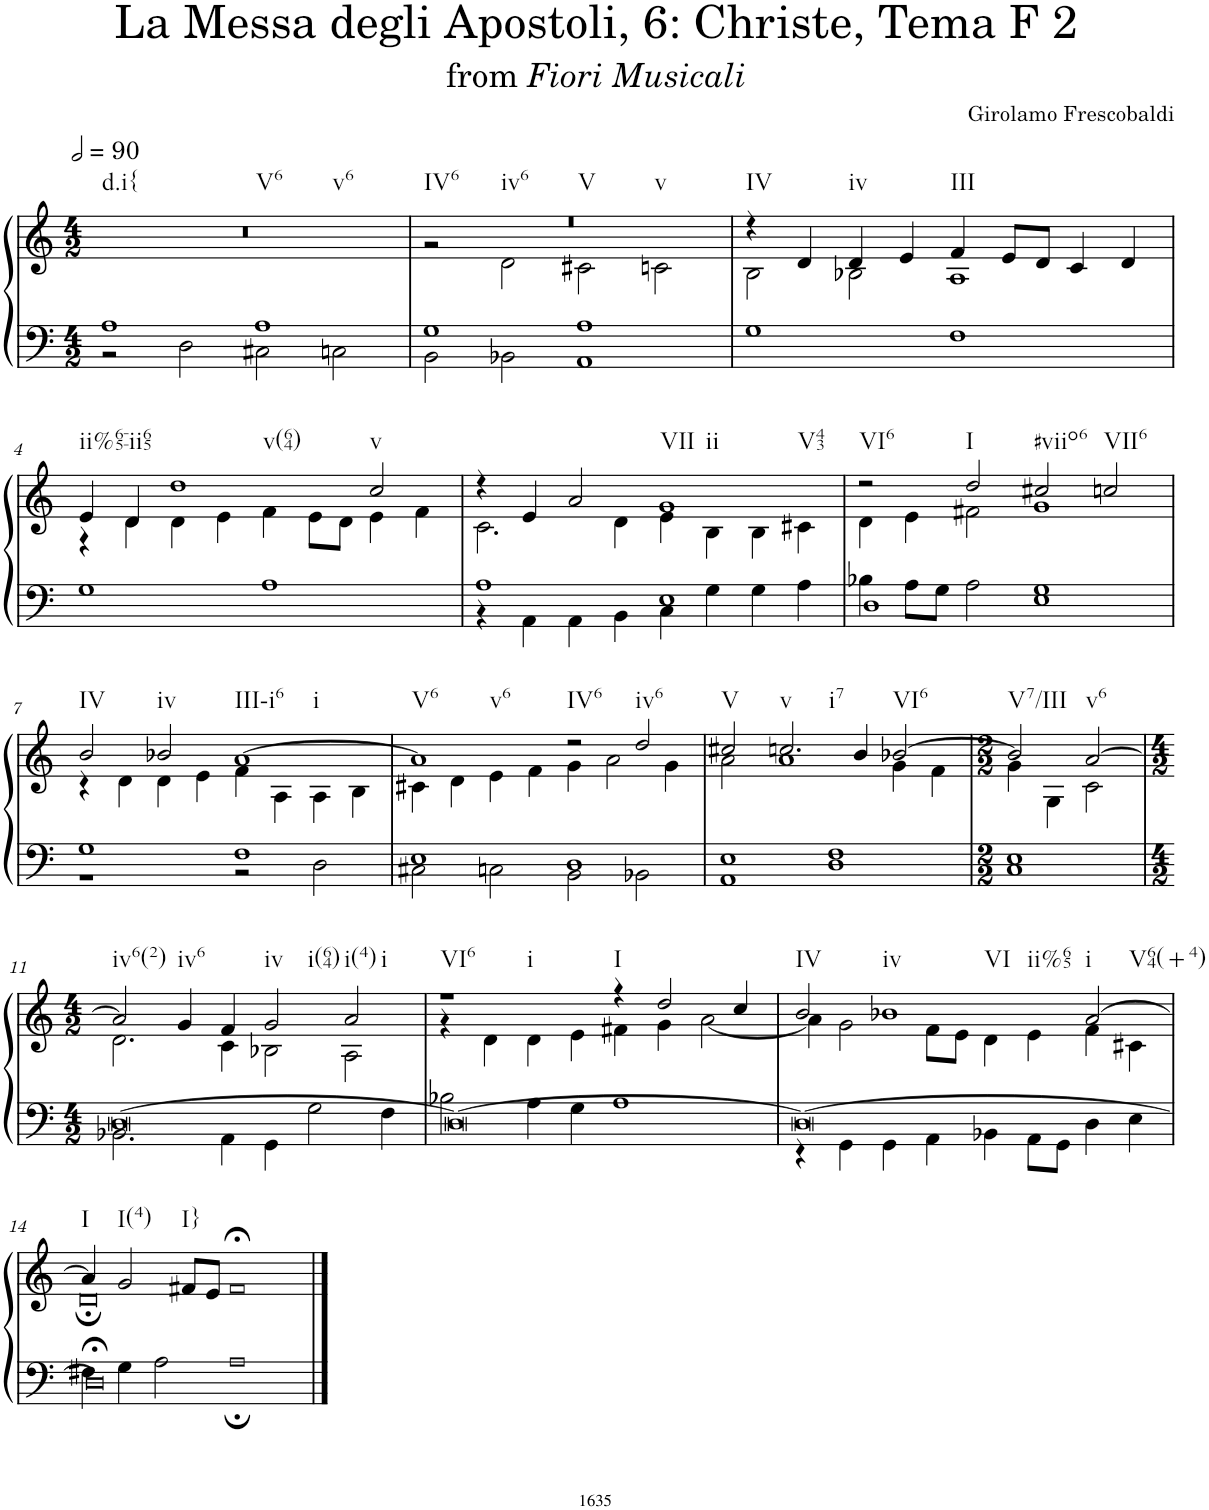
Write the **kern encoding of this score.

**kern	**kern
*part1	*part1
*staff2	*staff1
*I"Organ	*
*I'Org.	*
*clefF4	*clefG2
*k[]	*k[]
*M4/2	*M4/2
*MM180	*MM180
=1	=1
*^	*
!	!	!LO:TX:b:t=d.i{
!	!	!LO:TX:b:t=V6
!	!	!LO:TX:b:t=v6
1A	2r	0r
.	2D\	.
1A	2C#X\	.
.	2Cn\	.
=2	=2	=2
*	*	*^
!	!	!LO:TX:b:t=IV6	!
!	!	!LO:TX:b:t=iv6	!
!	!	!LO:TX:b:t=V	!
!	!	!LO:TX:b:t=v	!
1G	2BB\	0r	2r
.	2BB-X\	.	2d\
1A	1AA	.	2c#X\
.	.	.	2cn\
*v	*v	*	*
=3	=3	=3
!	!LO:TX:b:t=IV	!
1G	4r	2B\
.	4d/	.
!	!LO:TX:b:t=iv	!
.	4d/	2B-X\
.	4e/	.
!	!LO:TX:b:t=III	!
1F	4f/	1A
.	8e/L	.
.	8d/J	.
.	4c/	.
.	4d/	.
!!LO:LB:g=z	!!
=4	=4	=4
!	!LO:TX:b:t=ii%65-ii65	!
1G	4e/	4r
.	4d/	4d\
!	!LO:TX:b:t=v(64)	!
.	1dd	4d\
.	.	4e\
1A	.	4f\
.	.	8e\L
.	.	8d\J
!	!LO:TX:b:t=v	!
.	2cc/	4e\
.	.	4f\
=5	=5	=5
*^	*	*
1A	4r	4r	2.c\
.	4AA\	4e/	.
.	4AA\	2a/	.
.	4BB\	.	4d\
!	!	!LO:TX:b:t=VII	!
!	!	!LO:TX:b:t=ii	!
!	!	!LO:TX:b:t=V43	!
1E	4C\	1g	4e\
.	4G\	.	4B\
.	4G\	.	4B\
.	4A\	.	4c#X\
=6	=6	=6	=6
!	!	!LO:TX:b:t=VI6	!
1D	4B-X\	2r	4d\
.	8A\L	.	4e\
.	8G\J	.	.
!	!	!LO:TX:b:t=I	!
.	2A\	2dd/	2f#X\
!	!	!LO:TX:b:t=#viio6	!
1E	1G	2cc#X/	1g
!	!	!LO:TX:b:t=VII6	!
.	.	2ccn/	.
!!LO:LB:g=z	!!
=7	=7	=7	=7
!	!	!LO:TX:b:t=IV	!
1G	1r	2b/	4r
.	.	.	4d\
!	!	!LO:TX:b:t=iv	!
.	.	2b-X/	4d\
.	.	.	4e\
!	!	!LO:TX:b:t=III-i6	!
!	!	!LO:TX:b:t=i	!
1F	2r	[1a	4f\
.	.	.	4A\
.	2D\	.	4A\
.	.	.	4B\
=8	=8	=8	=8
!	!	!LO:TX:b:t=V6	!
!	!	!LO:TX:b:t=v6	!
1E	2C#X\	1a]	4c#X\
.	.	.	4d\
.	2Cn\	.	4e\
.	.	.	4f\
!	!	!LO:TX:b:t=IV6	!
1D	2BB\	2r	4g\
.	.	.	2a\
!	!	!LO:TX:b:t=iv6	!
.	2BB-X\	2dd/	.
.	.	.	4g\
=9	=9	=9	=9
!	!	!LO:TX:b:t=V	!
1E	1AA	2cc#X/	2a\
!	!	!LO:TX:b:t=v	!
!	!	!LO:TX:b:t=i7	!
.	.	2.ccn/	1a
1F	1D	.	.
.	.	4b/	.
!	!	!LO:TX:b:t=VI6	!
.	.	[2b-X/	4g\
.	.	.	4f\
=10	=10	=10	=10
*M2/2	*	*M2/2	*
!	!	!LO:TX:b:t=V7/III	!
1E	1C	2b-/]	4g\
.	.	.	4G\
!	!	!LO:TX:b:t=v6	!
.	.	[2a/	2c\
!!LO:LB:g=z	!!
=11	=11	=11	=11
*M4/2	*	*M4/2	*
!	!	!LO:TX:b:t=iv6(2)	!
[0D	2.BB-X\	2a/]	2.d\
!	!	!LO:TX:b:t=iv6	!
.	.	4g/	.
.	4AA\	4f/	4c\
!	!	!LO:TX:b:t=iv	!
!	!	!LO:TX:b:t=i(64)	!
.	4GG\	2g/	2B-X\
.	2G\	.	.
!	!	!LO:TX:b:t=i(4)	!
!	!	!LO:TX:b:t=i	!
.	.	2a/	2A\
.	4F\	.	.
=12	=12	=12	=12
!	!	!LO:TX:b:t=VI6	!
!	!	!LO:TX:b:t=i	!
0D_	2B-X\	1r	4r
.	.	.	4d\
.	4A\	.	4d\
.	4G\	.	4e\
!	!	!LO:TX:b:t=I	!
.	1A	4r	4f#X\
.	.	2dd/	4g\
.	.	.	[2a\
.	.	4cc/	.
=13	=13	=13	=13
!	!	!LO:TX:b:t=IV	!
0D_	4r	2b/	4a\]
.	4GG\	.	2g\
!	!	!LO:TX:b:t=iv	!
!	!	!LO:TX:b:t=VI	!
!	!	!LO:TX:b:t=ii%65	!
.	4GG\	1b-X	.
.	4AA\	.	8f\L
.	.	.	8e\J
.	4BB-X\	.	4d\
.	8AA\L	.	4e\
.	8GG\J	.	.
!	!	!LO:TX:b:t=i	!
!	!	!LO:TX:b:t=V64(+4)	!
.	4D\	[2a/	4f\
.	4E\	.	4c#X\
!!LO:LB:g=z	!!
=14	=14	=14	=14
!	!	!LO:TX:b:t=I	!
0D;<]	4F#X\	4a/]	0d;
!	!	!LO:TX:b:t=I(4)	!
.	4G\	2g/	.
.	2A\	.	.
!	!	!LO:TX:b:t=I}	!
.	.	8f#X/L	.
.	.	8e/J	.
.	1A;	1f#;<	.
*v	*v	*	*
*	*v	*v
==	==
*-	*-
